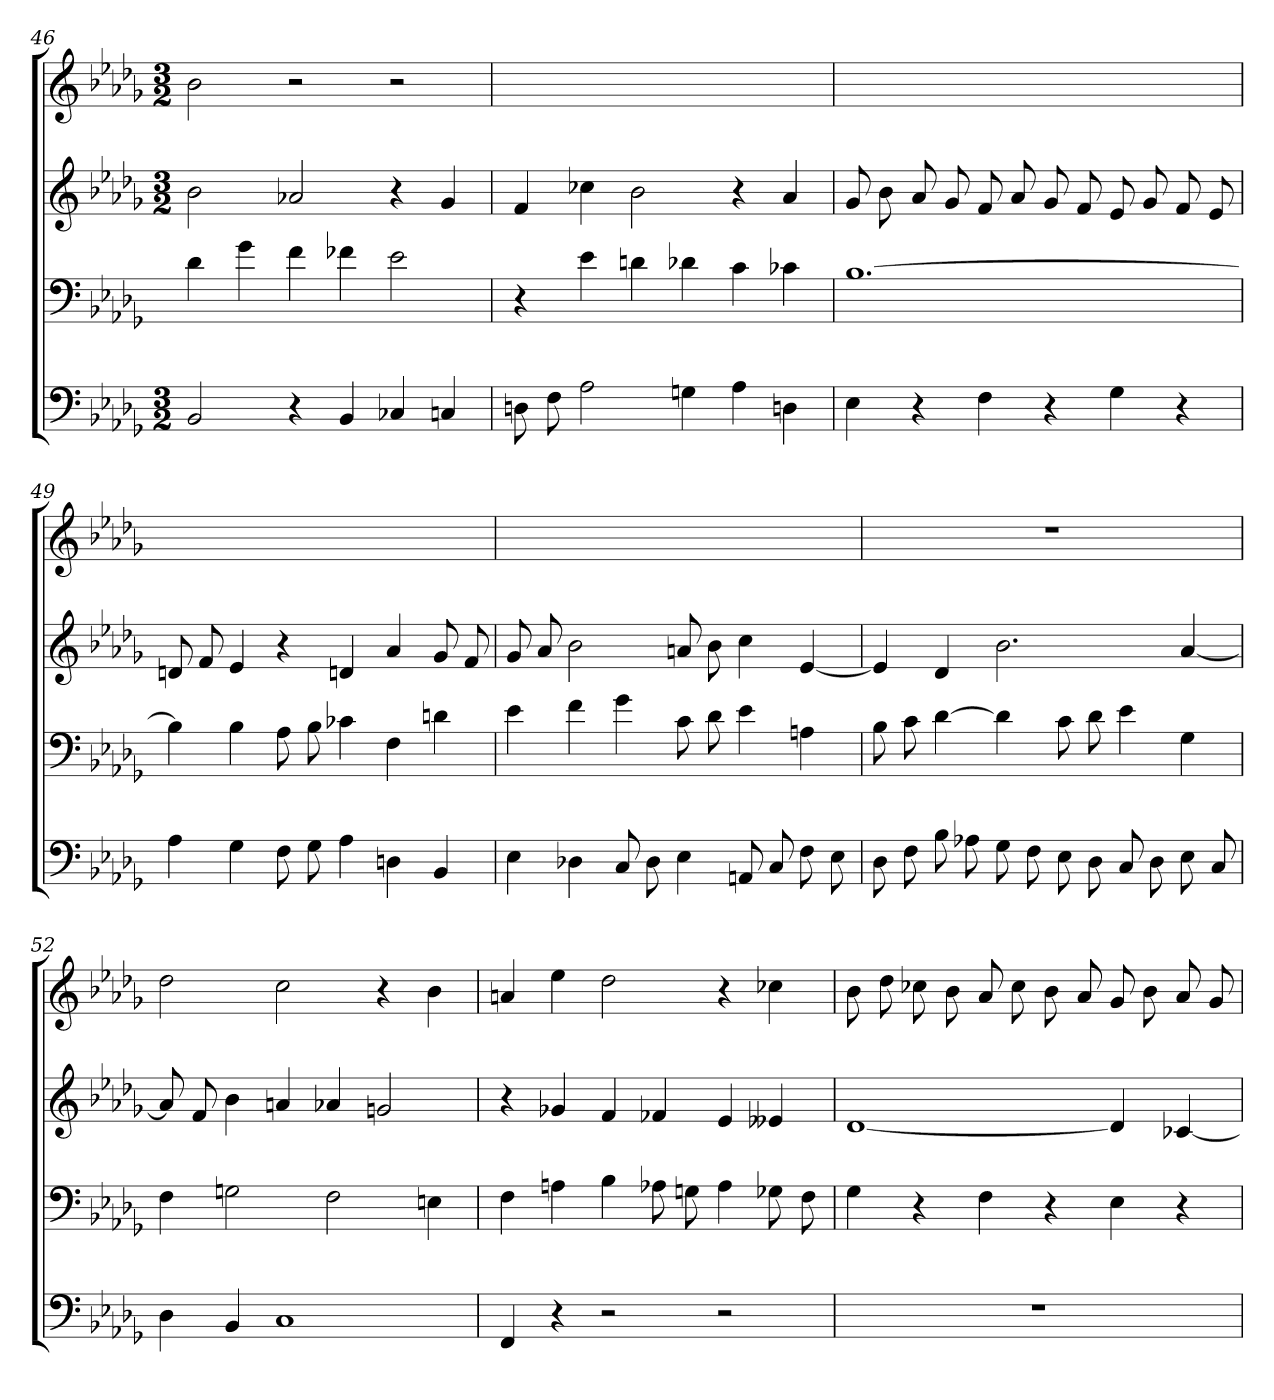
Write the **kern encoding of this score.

**kern	**kern	**kern	**kern
*part4	*part3	*part2	*part1
*staff4	*staff3	*staff2	*staff1
*clefF4	*clefF4	*clefG2	*clefG2
*k[b-e-a-d-g-]	*k[b-e-a-d-g-]	*k[b-e-a-d-g-]	*k[b-e-a-d-g-]
*b-:	*	*b-:	*b-:
*M3/2	*	*M3/2	*M3/2
=46	=46	=46	=46
2BB-	4d-	2b-	2b-
.	4g-	.	.
4r	4f	2a-X	2r
4BB-	4f-X	.	.
4C-X	2e-	4r	2r
4Cn	.	4g-	.
=47	=47	=47	=47
8Dn	4r	4f	1.ryy
8F	.	.	.
2A-	4e-	4cc-X	.
.	4dn	2b-	.
4Gn	4d-X	.	.
4A-	4c	4r	.
4Dn	4c-X	4a-	.
=48	=48	=48	=48
4E-	[1.B-	8g-	1.ryy
.	.	8b-	.
4r	.	8a-	.
.	.	8g-	.
4F	.	8f	.
.	.	8a-	.
4r	.	8g-	.
.	.	8f	.
4G-	.	8e-	.
.	.	8g-	.
4r	.	8f	.
.	.	8e-	.
=49	=49	=49	=49
4A-	4B-]	8dn	1.ryy
.	.	8f	.
4G-	4B-	4e-	.
8F	8A-	4r	.
8G-	8B-	.	.
4A-	4c-X	4dn	.
4Dn	4F	4a-	.
4BB-	4dn	8g-	.
.	.	8f	.
=50	=50	=50	=50
4E-	4e-	8g-	1.ryy
.	.	8a-	.
4D-X	4f	2b-	.
8C	4g-	.	.
8D-	.	.	.
4E-	8c	8an	.
.	8d-	8b-	.
8AAn	4e-	4cc	.
8C	.	.	.
8F	4An	[4e-	.
8E-	.	.	.
=51	=51	=51	=51
8D-	8B-	4e-]	1.r
8F	8c	.	.
8B-	[4d-	4d-	.
8A-X	.	.	.
8G-	4d-]	2.b-	.
8F	.	.	.
8E-	8c	.	.
8D-	8d-	.	.
8C	4e-	.	.
8D-	.	.	.
8E-	4G-	[4a-	.
8C	.	.	.
=52	=52	=52	=52
4D-	4F	8a-]	2dd-
.	.	8f	.
4BB-	2Gn	4b-	.
1C	.	4an	2cc
.	2F	4a-X	.
.	.	2gn	4r
.	4En	.	4b-
=53	=53	=53	=53
4FF	4F	4r	4an
4r	4An	4g-X	4ee-
2r	4B-	4f	2dd-
.	8A-X	4f-X	.
.	8Gn	.	.
2r	4A-	4e-	4r
.	8G-X	4e--X	4cc-X
.	8F	.	.
=54	=54	=54	=54
1.r	4G-	[1d-	8b-
.	.	.	8dd-
.	4r	.	8cc-X
.	.	.	8b-
.	4F	.	8a-
.	.	.	8cc-
.	4r	.	8b-
.	.	.	8a-
.	4E-	4d-]	8g-
.	.	.	8b-
.	4r	[4c-X	8a-
.	.	.	8g-
=	=	=	=
*-	*-	*-	*-
